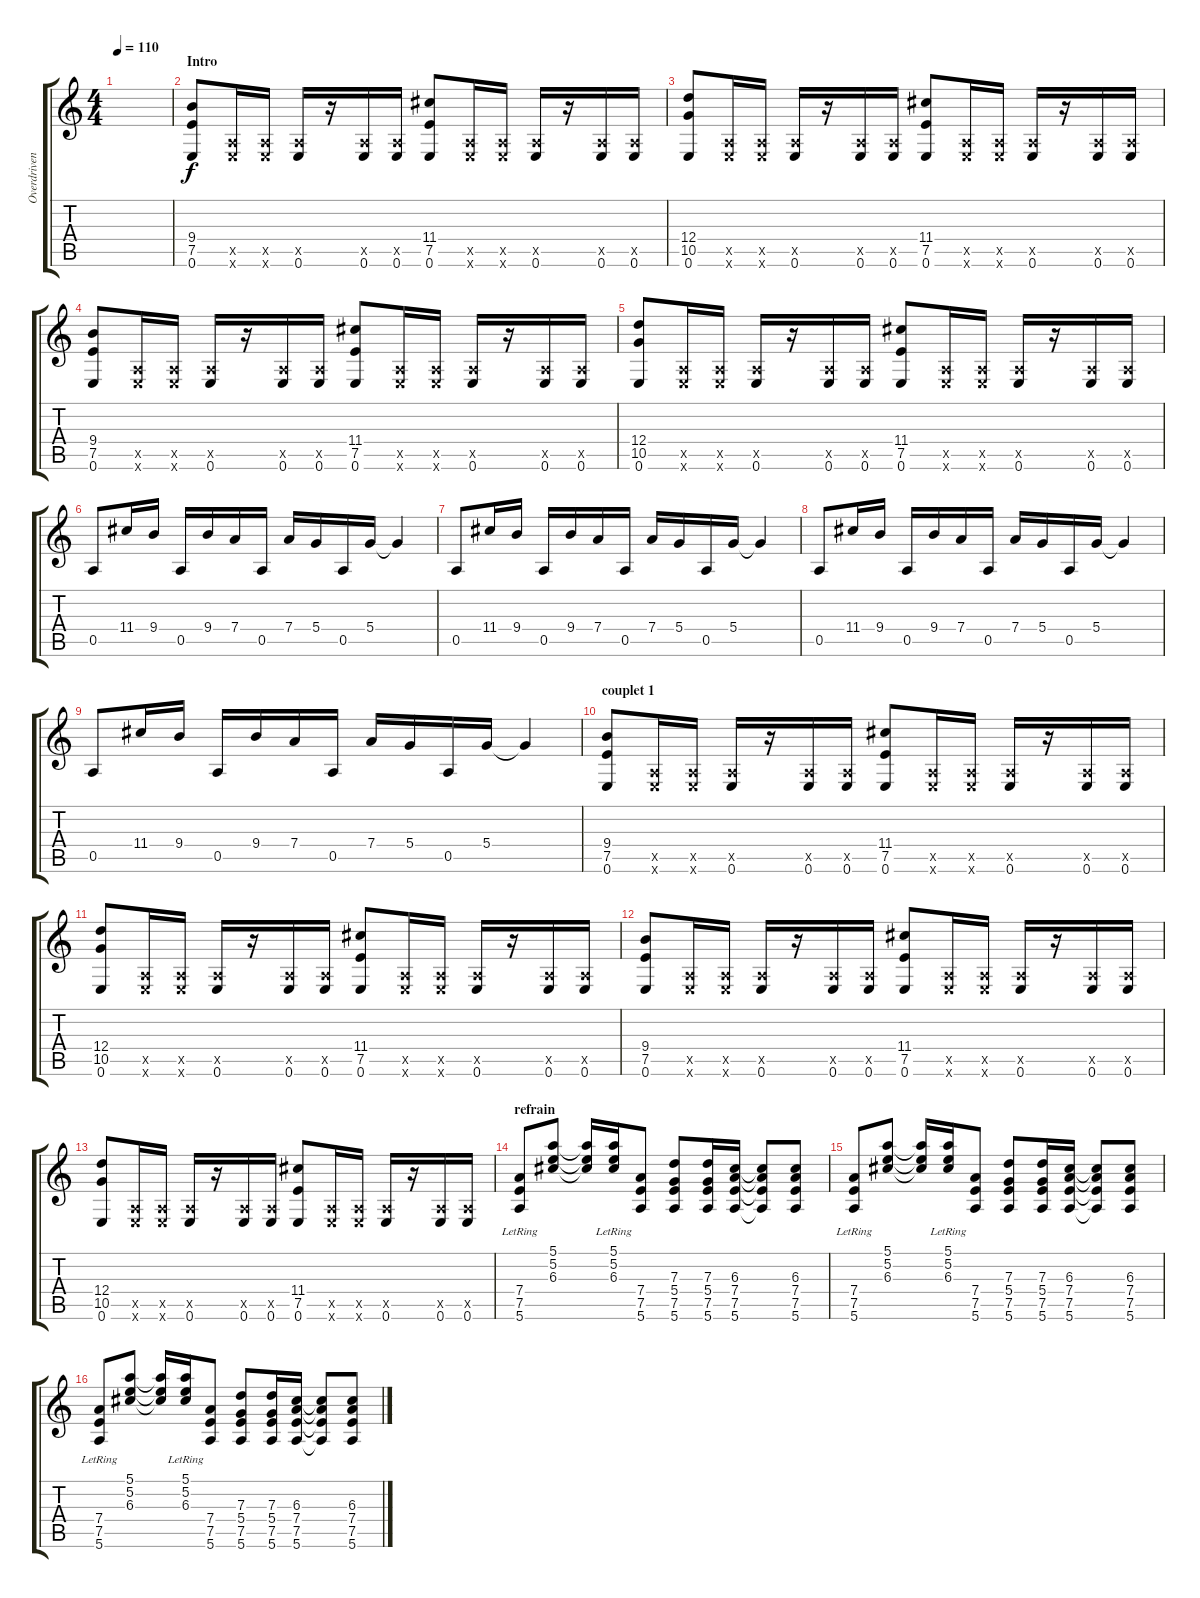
\track ("Overdriven Guitar 1" "Overdriven") {instrument overdrivenguitar}
\staff {score tabs}
\tuning (E4 B3 G3 D3 A2 E2) {hide}
\ts (4 4)
\tempo 110
\clef g2
\ks c
|
\section ("" "Intro")
(9.4 7.5 0.6).8 (0.5{x} 0.6{x}).16 (0.5{x} 0.6{x}).16 (0.5{x} 0.6).16 r.16 (0.5{x} 0.6).16 (0.5{x} 0.6).16 (11.4 7.5 0.6).8 (0.5{x} 0.6{x}).16 (0.5{x} 0.6{x}).16 (0.5{x} 0.6).16 r.16 (0.5{x} 0.6).16 (0.5{x} 0.6).16 |
(12.4 10.5 0.6).8 (0.5{x} 0.6{x}).16 (0.5{x} 0.6{x}).16 (0.5{x} 0.6).16 r.16 (0.5{x} 0.6).16 (0.5{x} 0.6).16 (11.4 7.5 0.6).8 (0.5{x} 0.6{x}).16 (0.5{x} 0.6{x}).16 (0.5{x} 0.6).16 r.16 (0.5{x} 0.6).16 (0.5{x} 0.6).16 |
(9.4 7.5 0.6).8 (0.5{x} 0.6{x}).16 (0.5{x} 0.6{x}).16 (0.5{x} 0.6).16 r.16 (0.5{x} 0.6).16 (0.5{x} 0.6).16 (11.4 7.5 0.6).8 (0.5{x} 0.6{x}).16 (0.5{x} 0.6{x}).16 (0.5{x} 0.6).16 r.16 (0.5{x} 0.6).16 (0.5{x} 0.6).16 |
(12.4 10.5 0.6).8 (0.5{x} 0.6{x}).16 (0.5{x} 0.6{x}).16 (0.5{x} 0.6).16 r.16 (0.5{x} 0.6).16 (0.5{x} 0.6).16 (11.4 7.5 0.6).8 (0.5{x} 0.6{x}).16 (0.5{x} 0.6{x}).16 (0.5{x} 0.6).16 r.16 (0.5{x} 0.6).16 (0.5{x} 0.6).16 |
0.5.8 11.4.16 9.4.16 0.5.16 9.4.16 7.4.16 0.5.16 7.4.16 5.4.16 0.5.16 5.4.16 5.4{t}.4 |
0.5.8 11.4.16 9.4.16 0.5.16 9.4.16 7.4.16 0.5.16 7.4.16 5.4.16 0.5.16 5.4.16 5.4{t}.4 |
0.5.8 11.4.16 9.4.16 0.5.16 9.4.16 7.4.16 0.5.16 7.4.16 5.4.16 0.5.16 5.4.16 5.4{t}.4 |
0.5.8 11.4.16 9.4.16 0.5.16 9.4.16 7.4.16 0.5.16 7.4.16 5.4.16 0.5.16 5.4.16 5.4{t}.4 |
\section ("" "couplet 1")
(9.4 7.5 0.6).8 (0.5{x} 0.6{x}).16 (0.5{x} 0.6{x}).16 (0.5{x} 0.6).16 r.16 (0.5{x} 0.6).16 (0.5{x} 0.6).16 (11.4 7.5 0.6).8 (0.5{x} 0.6{x}).16 (0.5{x} 0.6{x}).16 (0.5{x} 0.6).16 r.16 (0.5{x} 0.6).16 (0.5{x} 0.6).16 |
(12.4 10.5 0.6).8 (0.5{x} 0.6{x}).16 (0.5{x} 0.6{x}).16 (0.5{x} 0.6).16 r.16 (0.5{x} 0.6).16 (0.5{x} 0.6).16 (11.4 7.5 0.6).8 (0.5{x} 0.6{x}).16 (0.5{x} 0.6{x}).16 (0.5{x} 0.6).16 r.16 (0.5{x} 0.6).16 (0.5{x} 0.6).16 |
(9.4 7.5 0.6).8 (0.5{x} 0.6{x}).16 (0.5{x} 0.6{x}).16 (0.5{x} 0.6).16 r.16 (0.5{x} 0.6).16 (0.5{x} 0.6).16 (11.4 7.5 0.6).8 (0.5{x} 0.6{x}).16 (0.5{x} 0.6{x}).16 (0.5{x} 0.6).16 r.16 (0.5{x} 0.6).16 (0.5{x} 0.6).16 |
(12.4 10.5 0.6).8 (0.5{x} 0.6{x}).16 (0.5{x} 0.6{x}).16 (0.5{x} 0.6).16 r.16 (0.5{x} 0.6).16 (0.5{x} 0.6).16 (11.4 7.5 0.6).8 (0.5{x} 0.6{x}).16 (0.5{x} 0.6{x}).16 (0.5{x} 0.6).16 r.16 (0.5{x} 0.6).16 (0.5{x} 0.6).16 |
\section ("" "refrain")
(7.4{lr} 7.5{lr} 5.6{lr}).8 (5.1 5.2 6.3).8 (5.1{t} 5.2{t} 6.3{t}).16 (5.1{lr} 5.2{lr} 6.3{lr}).16 (7.4 7.5 5.6).8 (7.3 5.4 7.5 5.6).8 (7.3 5.4 7.5 5.6).16 (6.3 7.4 7.5 5.6).16 (6.3{t} 7.4{t} 7.5{t} 5.6{t}).8 (6.3 7.4 7.5 5.6).8 |
(7.4{lr} 7.5{lr} 5.6{lr}).8 (5.1 5.2 6.3).8 (5.1{t} 5.2{t} 6.3{t}).16 (5.1{lr} 5.2{lr} 6.3{lr}).16 (7.4 7.5 5.6).8 (7.3 5.4 7.5 5.6).8 (7.3 5.4 7.5 5.6).16 (6.3 7.4 7.5 5.6).16 (6.3{t} 7.4{t} 7.5{t} 5.6{t}).8 (6.3 7.4 7.5 5.6).8 |
(7.4{lr} 7.5{lr} 5.6{lr}).8 (5.1 5.2 6.3).8 (5.1{t} 5.2{t} 6.3{t}).16 (5.1{lr} 5.2{lr} 6.3{lr}).16 (7.4 7.5 5.6).8 (7.3 5.4 7.5 5.6).8 (7.3 5.4 7.5 5.6).16 (6.3 7.4 7.5 5.6).16 (6.3{t} 7.4{t} 7.5{t} 5.6{t}).8 (6.3 7.4 7.5 5.6).8
